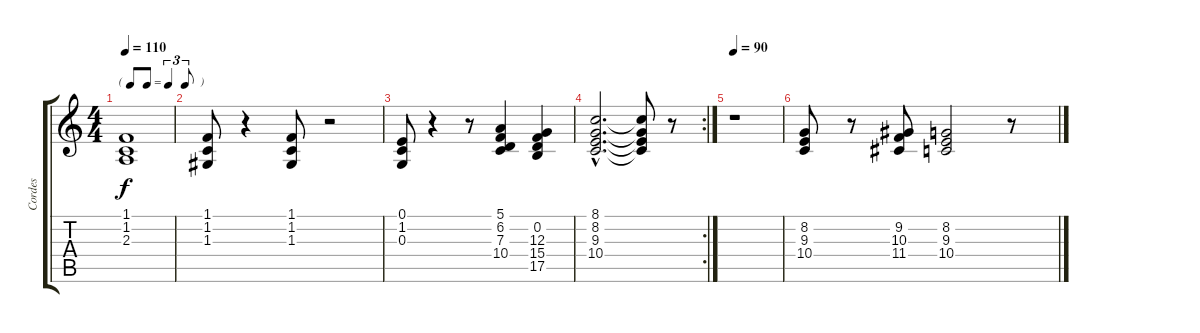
\track ("Cordes" "Cordes") {instrument stringensemble2}
\staff {score tabs}
\tuning (E4 B3 G3 D3 A2 E2) {hide}
\ts (4 4)
\tf triplet8th
\tempo 110
\clef g2
\ks c
(1.1 1.2 2.3).1{dy f} |
(1.1 1.2 1.3).8 r.4 (1.1 1.2 1.3).8 r.2 |
(0.1 1.2 0.3).8 r.4 r.8 (5.1 6.2 7.3 10.4).4 (0.2 12.3 15.4 17.5).4 |
\rc 2
(8.1{hac} 8.2{hac} 9.3{hac} 10.4{hac}).2{d} (8.1{t} 8.2{t} 9.3{t} 10.4{t}).8 r.8 |
\tempo 90
r.1 |
(8.2 9.3 10.4).8 r.8 (9.2 10.3 11.4).8 (8.2 9.3 10.4).2 r.8
